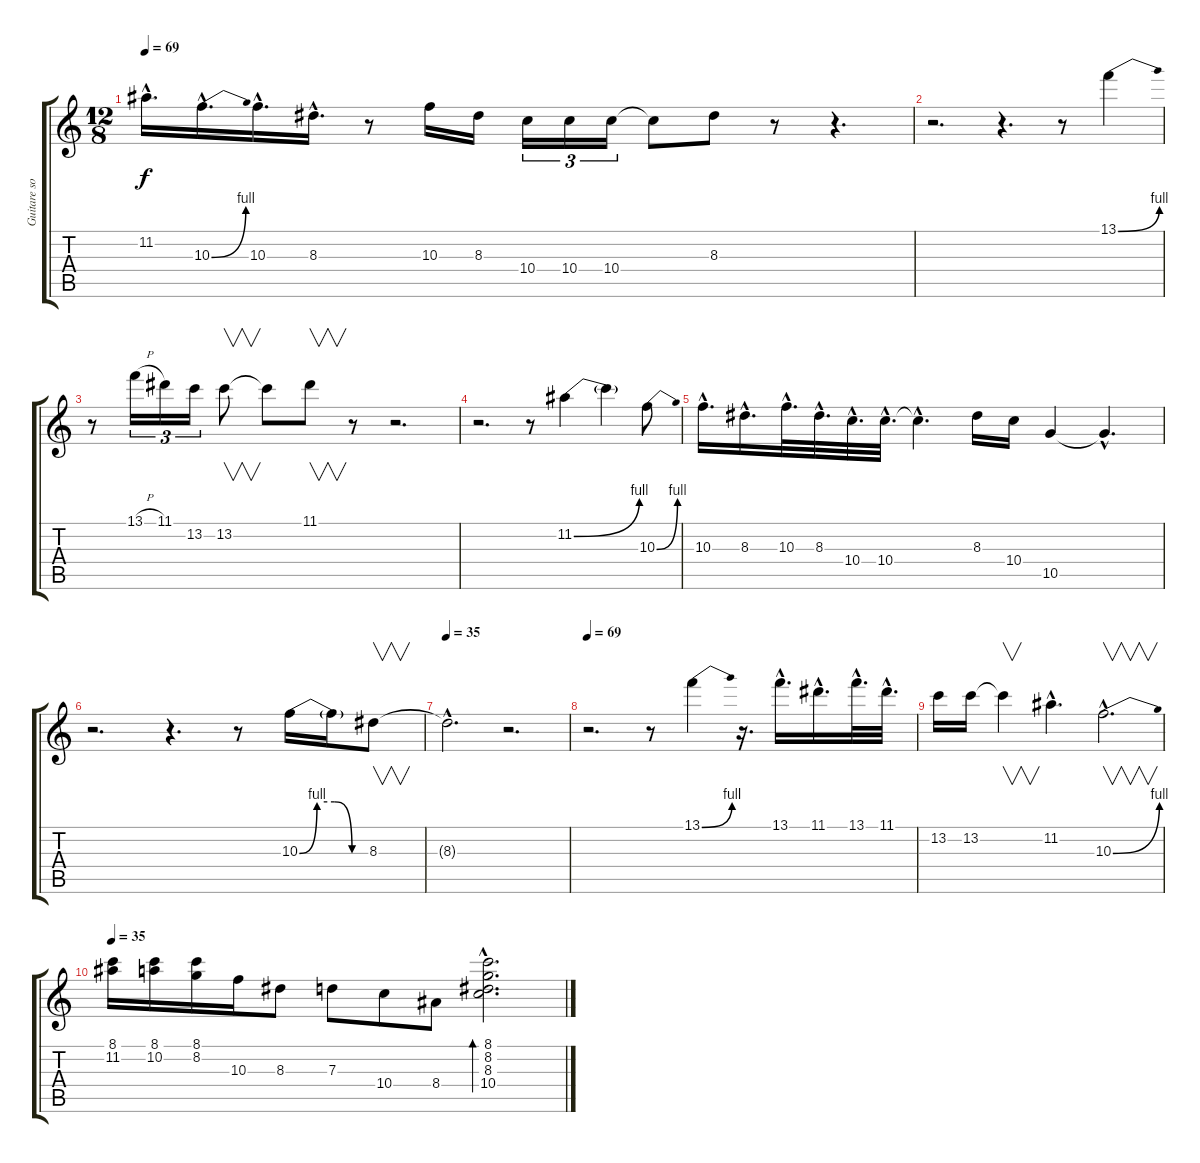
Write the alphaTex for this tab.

\track ("Guitare solo" "Guitare so") {instrument electricguitarjazz}
\staff {score tabs}
\tuning (E4 B3 G3 D3 A2 E2) {hide}
\ts (12 8)
\tempo 69
\clef g2
\ks c
11.2{hac t}.16{d dy f} 10.3{be (bend 0 0 60 4) hac}.16{d} 10.3{hac}.16{d} 8.3{hac}.16{d} r.8 10.3.16 8.3.16 10.4.16{tu (3 2)} 10.4.16{tu (3 2)} 10.4.16{tu (3 2)} 10.4{t}.8 8.3.8 r.8 r.4{d} |
r.2{d} r.4{d} r.8 13.1{be (bend 0 0 60 4)}.4 |
r.8 13.1{h}.16{tu (3 2)} 11.1.16{tu (3 2)} 13.2.16{tu (3 2)} 13.2.8{v} 13.2{t}.8 11.1.8{v} r.8 r.2{d} |
r.2{d} r.8 11.2{be (bend 0 0 60 4)}.4 11.2{t}.4 10.3{be (bend 0 0 60 4)}.8 |
10.3{hac}.16{d} 8.3{hac}.16{d} 10.3{hac}.32{d} 8.3{hac}.32{d} 10.4{hac}.32{d} 10.4{hac}.32{d} 10.4{hac t}.4{d} 8.3.16 10.4.16 10.5.4 10.5{hac t}.4{d} |
r.2{d} r.4{d} r.8 10.3{be (custom 0 0 15 4 30 4 45 0 60 0)}.16 10.3{t}.16 8.3.8{v} |
\tempo 35
8.3{hac t}.2{d} r.2{d} |
\tempo 69
r.2{d} r.8 13.1{be (bend 0 0 60 4)}.4 r.16{d} 13.1{hac}.16{d} 11.1{hac}.16{d} 13.1{hac}.32{d} 11.1{hac}.32{d} |
13.2.16 13.2.16 13.2{t}.4{v} 11.2{hac}.4{d} 10.3{be (bend 0 0 60 4) hac}.2{v d} |
\tempo 35
(8.1 11.2).16 (8.1 10.2).16 (8.1 8.2).16 10.3.16 8.3.8 7.3.8 10.4.8 8.4.8 (8.1{hac} 8.2{hac} 8.3{hac} 10.4{hac}).2{d bd 480}
